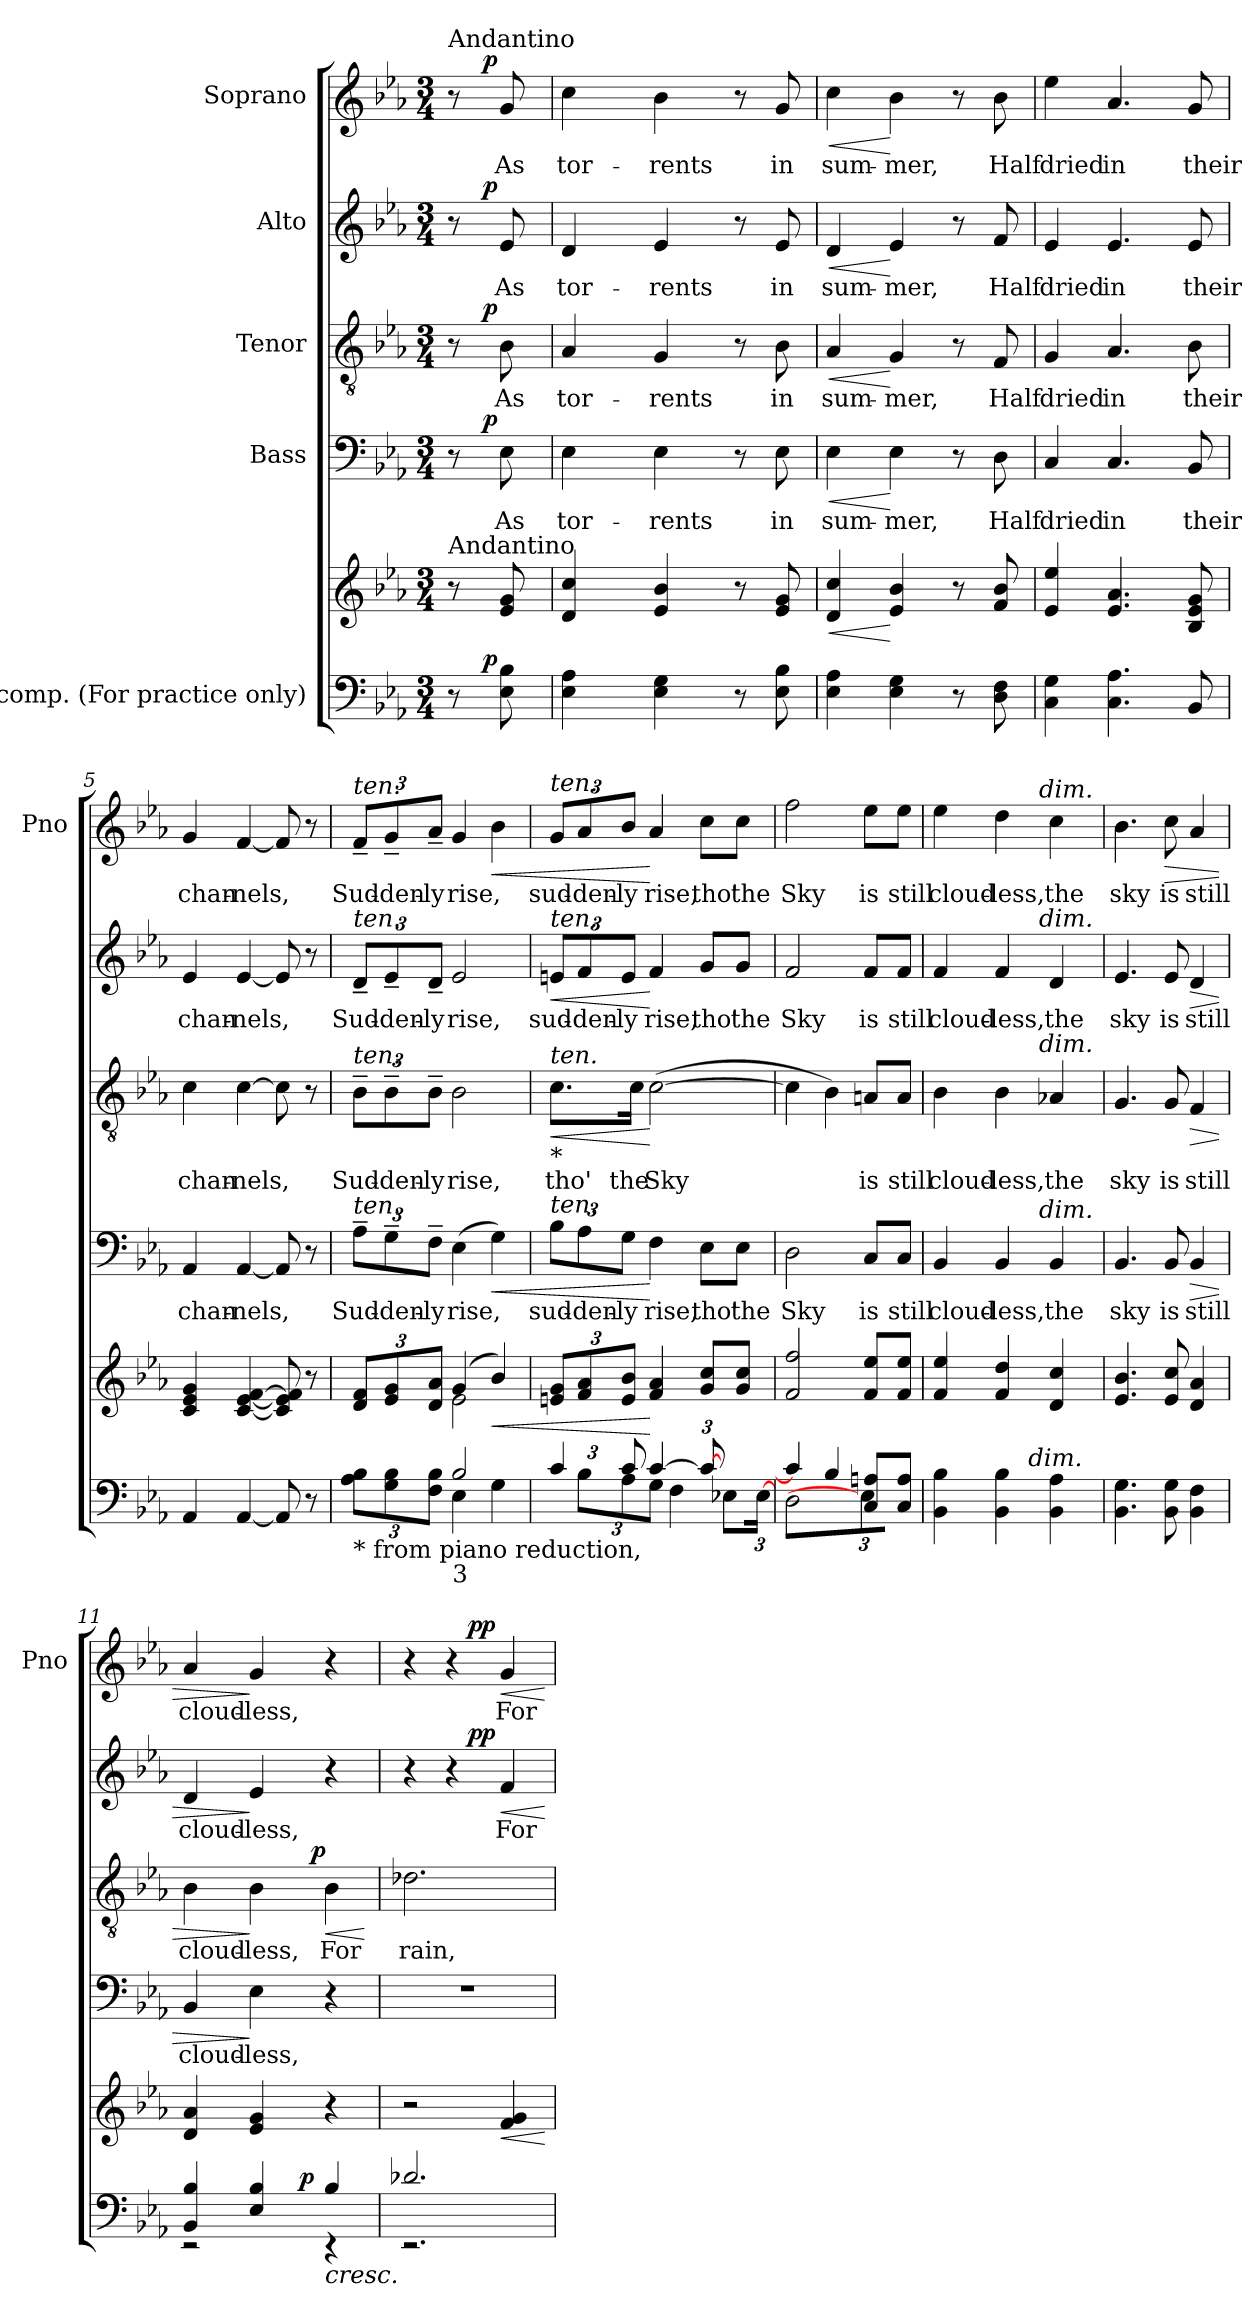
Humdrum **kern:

**kern	**kern	**dynam	**kern	**text	**dynam	**kern	**text	**dynam	**kern	**text	**dynam	**kern	**text	**dynam
*part5	*part5	*part5	*part4	*part4	*part4	*part3	*part3	*part3	*part2	*part2	*part2	*part1	*part1	*part1
*staff6	*staff5	*staff5/6	*staff4	*staff4	*staff4	*staff3	*staff3	*staff3	*staff2	*staff2	*staff2	*staff1	*staff1	*staff1
*I"Accomp. (For practice only)	*	*	*I"Bass	*	*	*I"Tenor	*	*	*I"Alto	*	*	*I"Soprano	*	*
*	*	*	*	*	*	*	*	*	*	*	*	*I'Pno	*	*
*clefF4	*clefG2	*	*clefF4	*	*	*clefGv2	*	*	*clefG2	*	*	*clefG2	*	*
*k[b-e-a-]	*k[b-e-a-]	*	*k[b-e-a-]	*	*	*k[b-e-a-]	*	*	*k[b-e-a-]	*	*	*k[b-e-a-]	*	*
*E-:	*E-:	*	*E-:	*	*	*E-:	*	*	*E-:	*	*	*E-:	*	*
*M3/4	*M3/4	*	*M3/4	*	*	*M3/4	*	*	*M3/4	*	*	*M3/4	*	*
=1	=1	=1	=1	=1	=1	=1	=1	=1	=1	=1	=1	=1	=1	=1
*^	*	*	*^	*	*	*^	*	*	*^	*	*	*^	*	*
!	!	!	!	!	!	!	!	!	!	!	!	!	!	!	!	!LO:TX:a:t=Andantino	!	!	!
!	!	!LO:TX:a:t=Andantino	!	!	!	!	!	!	!	!	!	!	!	!	!	!	!	!	!
8r	16.ryy	8r	.	8r	16.ryy	.	.	8r	16.ryy	.	.	8r	16.ryy	.	.	8r	16.ryy	.	.
!	!	!	!LO:DY:a=2	!	!	!	!LO:DY:a	!	!	!	!LO:DY:a	!	!	!	!LO:DY:a	!	!	!	!LO:DY:a
.	8ryy	.	p	.	8ryy	.	p	.	8ryy	.	p	.	8ryy	.	p	.	8ryy	.	p
8E-\ 8B-\	.	8e-/ 8g/	.	8E-\	.	As	.	8B-\	.	As	.	8e-/	.	As	.	8g/	.	As	.
.	32ryy	.	.	.	32ryy	.	.	.	32ryy	.	.	.	32ryy	.	.	.	32ryy	.	.
*	*	*	*	*v	*v	*	*	*	*	*	*	*v	*v	*	*	*	*	*	*
*v	*v	*	*	*	*	*	*v	*v	*	*	*	*	*	*	*	*	*
=2	=2	=2	=2	=2	=2	=2	=2	=2	=2	=2	=2	=2	=2	=2	=2
*	*MM76	*	*	*	*	*	*	*	*	*	*	*	*	*	*
4E-\ 4A-\	4d/ 4cc/	.	4E-\	tor-	.	4A-/	tor-	.	4d/	tor-	.	4cc\	12ryy	tor-	.
.	.	.	.	.	.	.	.	.	.	.	.	.	48ryy	.	.
*	*	*	*	*	*	*	*	*	*	*	*	*MM76	*	*	*
.	.	.	.	.	.	.	.	.	.	.	.	.	3ryy	.	.
4E-\ 4G\	4e-/ 4b-/	.	4E-\	-rents	.	4G/	-rents	.	4e-/	-rents	.	4b-\	.	-rents	.
.	.	.	.	.	.	.	.	.	.	.	.	.	6...ryy	.	.
8r	8r	.	8r	.	.	8r	.	.	8r	.	.	8r	.	.	.
8E-\ 8B-\	8e-/ 8g/	.	8E-\	in	.	8B-\	in	.	8e-/	in	.	8g/	.	in	.
=3	=3	=3	=3	=3	=3	=3	=3	=3	=3	=3	=3	=3	=3	=3	=3
!	!	!LO:HP:b	!	!	!LO:HP:b	!	!	!LO:HP:b	!	!	!LO:HP:b	!	!	!	!LO:HP:b
*	*	*	*	*	*	*	*	*	*	*	*	*v	*v	*	*
4E-\ 4A-\	4d/ 4cc/	<	4E-\	sum-	<	4A-/	sum-	<	4d/	sum-	<	4cc\	sum-	<
4E-\ 4G\	4e-/ 4b-/	[	4E-\	-mer,	[	4G/	-mer,	[	4e-/	-mer,	[	4b-\	-mer,	[
8r	8r	.	8r	.	.	8r	.	.	8r	.	.	8r	.	.
8D\ 8F\	8f/ 8b-/	.	8D\	Half	.	8F/	Half	.	8f/	Half	.	8b-\	Half	.
=4	=4	=4	=4	=4	=4	=4	=4	=4	=4	=4	=4	=4	=4	=4
4C\ 4G\	4e-/ 4ee-/	.	4C/	dried	.	4G/	dried	.	4e-/	dried	.	4ee-\	dried	.
4.C\ 4.A-\	4.e-/ 4.a-/	.	4.C/	in	.	4.A-/	in	.	4.e-/	in	.	4.a-/	in	.
8BB-/	8B-/ 8e-/ 8g/	.	8BB-/	their	.	8B-\	their	.	8e-/	their	.	8g/	their	.
=5	=5	=5	=5	=5	=5	=5	=5	=5	=5	=5	=5	=5	=5	=5
4AA-/	4c/ 4e-/ 4g/	.	4AA-/	chan-	.	4c\	chan-	.	4e-/	chan-	.	4g/	chan-	.
[4AA-/	[4c/ [4e-/ [4f/	.	[4AA-/	-nels,	.	[4c\	-nels,	.	[4e-/	-nels,	.	[4f/	-nels,	.
8AA-/]	8c/] 8e-/] 8f/]	.	8AA-/]	.	.	8c\]	.	.	8e-/]	.	.	8f/]	.	.
8r	8r	.	8r	.	.	8r	.	.	8r	.	.	8r	.	.
!!LO:LB:g=z
=6	=6	=6	=6	=6	=6	=6	=6	=6	=6	=6	=6	=6	=6	=6
*Xbrackettup	*Xbrackettup	*	*Xbrackettup	*	*	*Xbrackettup	*	*	*Xbrackettup	*	*	*Xbrackettup	*	*
*^	*^	*	*	*	*	*	*	*	*	*	*	*	*	*
!	!	!	!	!	!	!	!	!	!	!	!	!	!	!LO:TX:a:i:t=ten.	!	!
!	!	!	!	!	!	!	!	!	!	!	!LO:TX:a:i:t=ten.	!	!	!	!	!
!	!	!	!	!	!	!	!	!LO:TX:a:i:t=ten.	!	!	!	!	!	!	!	!
!	!	!	!	!	!LO:TX:a:i:t=ten.	!	!	!	!	!	!	!	!	!	!	!
!LO:TX:b:t=* from piano reduction,	!	!	!	!	!	!	!	!	!	!	!	!	!	!	!	!
12A-\ 12B-\L	4ryy	12d/ 12f/L	4ryy	.	12A-~>\L	Sud-	.	12B-~>\L	Sud-	.	12d~>/L	Sud-	.	12f~>/L	Sud-	.
12G\ 12B-\	.	12e-/ 12g/	.	.	12G~>\	-den-	.	12B-~>\	-den-	.	12e-~>/	-den-	.	12g~>/	-den-	.
12F\ 12B-\J	.	12d/ 12a-/J	.	.	12F~>\J	-ly	.	12B-~>\J	-ly	.	12d~>/J	-ly	.	12a-~>/J	-ly	.
!LO:TX:b:t=3	!	!	!	!	!	!	!	!	!	!	!	!	!	!	!	!
2B-/	4E-\	(4g/	2e-\	.	(4E-\	rise,	.	2B-\	rise,	.	2e-/	rise,	.	4g/	rise,	.
!	!	!	!	!LO:HP:b	!	!	!LO:HP:b	!	!	!	!	!	!	!	!	!LO:HP:b
.	4G\	4b-/)	.	<	4G\)	.	<	.	.	.	.	.	.	4b-\	.	<
*	*	*v	*v	*	*	*	*	*	*	*	*	*	*	*	*	*
=7	=7	=7	=7	=7	=7	=7	=7	=7	=7	=7	=7	=7	=7	=7	=7
!	!	!	!	!	!	!	!	!	!	!	!	!	!LO:TX:a:i:t=ten.	!	!
!	!	!	!	!	!	!	!	!	!	!LO:TX:a:i:t=ten.	!	!	!	!	!
!	!	!	!	!	!	!	!LO:TX:a:i:t=ten.	!	!	!	!	!	!	!	!
!	!	!	!	!	!	!	!LO:TX:b:t=*	!	!	!	!	!	!	!	!
!	!	!	!	!LO:TX:a:i:t=ten.	!	!	!	!	!	!	!	!	!	!	!
!	!	!	!	!	!	!	!	!	!LO:HP:b	!	!	!LO:HP:b	!	!	!
6c/	12ryy	12en/ 12g/L	.	12B-\L	sud-	.	8.c\L	tho'	<	12en/L	sud-	<	12g/L	sud-	.
.	12B-\L	12f/ 12a-/	.	12A-\	-den-	.	.	.	.	12f/	-den-	.	12a-/	-den-	.
12c/	12A-\	12e/ 12b-/J	.	12G\J	-ly	.	.	.	.	12e/J	-ly	.	12b-/J	-ly	.
.	.	.	.	.	.	.	16c\Jk	the	.	.	.	.	.	.	.
[>4c/	12G\J	4f/ 4a-/	[	4F\	rise,	[	([2c\	Sky	[	4f/	rise,	[	4a-/	rise,	[
.	4F\	.	.	.	.	.	.	.	.	.	.	.	.	.	.
12c/_	.	8g/ 8cc/L	.	8E-\L	tho'	.	.	.	.	8g/L	tho'	.	8cc\L	tho'	.
6ryy	8E-X\L	.	.	.	.	.	.	.	.	.	.	.	.	.	.
.	.	8g/ 8cc/J	.	8E-\J	the	.	.	.	.	8g/J	the	.	8cc\J	the	.
.	[24E-\J	.	.	.	.	.	.	.	.	.	.	.	.	.	.
=8	=8	=8	=8	=8	=8	=8	=8	=8	=8	=8	=8	=8	=8	=8	=8
4c/]	2D\	2f/ 2ff/	.	2D\	Sky	.	4c\]	.	.	2f/	Sky	.	2ff\	Sky	.
4B-/	.	.	.	.	.	.	4B-\)	.	.	.	.	.	.	.	.
8C/ 8An/L	12E-\J]	8f/ 8ee-/L	.	8C/L	is	.	8An/L	is	.	8f/L	is	.	8ee-\L	is	.
.	6ryy	.	.	.	.	.	.	.	.	.	.	.	.	.	.
8C/ 8A/J	.	8f/ 8ee-/J	.	8C/J	still	.	8A/J	still	.	8f/J	still	.	8ee-\J	still	.
=9	=9	=9	=9	=9	=9	=9	=9	=9	=9	=9	=9	=9	=9	=9	=9
*	*	*	*	*^	*	*	*^	*	*	*^	*	*	*^	*	*
4BB-\ 4B-\	4..ryy	4f/ 4ee-/	.	4BB-/	4...ryy	cloud-	.	4B-\	4...ryy	cloud-	.	4f/	4...ryy	cloud-	.	4ee-\	4...ryy	cloud-	.
4BB-\ 4B-\	.	4f/ 4dd/	.	4BB-/	.	-less,	.	4B-\	.	-less,	.	4f/	.	-less,	.	4dd\	.	-less,	.
!	!LO:TX:a:i:t=dim.	!	!	!	!	!	!	!	!	!	!	!	!	!	!	!	!	!	!
.	4ryy	.	.	.	.	.	.	.	.	.	.	.	.	.	.	.	.	.	.
!	!	!	!	!	!	!	!	!	!	!	!	!	!	!	!	!	!LO:TX:a:i:t=dim.	!	!
!	!	!	!	!	!	!	!	!	!	!	!	!	!LO:TX:a:i:t=dim.	!	!	!	!	!	!
!	!	!	!	!	!	!	!	!	!LO:TX:a:i:t=dim.	!	!	!	!	!	!	!	!	!	!
!	!	!	!	!	!LO:TX:a:i:t=dim.	!	!	!	!	!	!	!	!	!	!	!	!	!	!
.	.	.	.	.	4ryy	.	.	.	4ryy	.	.	.	4ryy	.	.	.	4ryy	.	.
4BB-\ 4A-\	.	4d/ 4cc/	.	4BB-/	.	the	.	4A-X/	.	the	.	4d/	.	the	.	4cc\	.	the	.
.	16ryy	.	.	.	.	.	.	.	.	.	.	.	.	.	.	.	.	.	.
.	.	.	.	.	32ryy	.	.	.	32ryy	.	.	.	32ryy	.	.	.	32ryy	.	.
*	*	*	*	*v	*v	*	*	*	*	*	*	*v	*v	*	*	*v	*v	*	*
*v	*v	*	*	*	*	*	*v	*v	*	*	*	*	*	*	*	*
=10	=10	=10	=10	=10	=10	=10	=10	=10	=10	=10	=10	=10	=10	=10
4.BB-\ 4.G\	4.e-/ 4.b-/	.	4.BB-/	sky	.	4.G/	sky	.	4.e-/	sky	.	4.b-\	sky	.
!	!	!	!	!	!	!	!	!	!	!	!	!	!	!LO:HP:b
8BB-\ 8G\	8e-/ 8cc/	.	8BB-/	is	.	8G/	is	.	8e-/	is	.	8cc\	is	>
!	!	!	!	!	!LO:HP:b	!	!	!LO:HP:b	!	!	!LO:HP:b	!	!	!
4BB-\ 4F\	4d/ 4a-/	.	4BB-/	still	>	4F/	still	>	4d/	still	>	4a-/	still	.
!!LO:PB:g=z
=11	=11	=11	=11	=11	=11	=11	=11	=11	=11	=11	=11	=11	=11	=11
*^	*	*	*	*	*	*^	*	*	*	*	*	*	*	*
*	*^	*	*	*	*	*	*	*	*	*	*	*	*	*	*	*
4BB-/ 4B-/	2rEE	3ryy	4d/ 4a-/	.	4BB-/	cloud-	.	4B-\	3ryy	cloud-	.	4d/	cloud-	.	4a-/	cloud-	.
4E-/ 4B-/	.	.	4e-/ 4g/	.	4E-\	-less,	]	4B-\	.	-less,	]	4e-/	-less,	]	4g/	-less,	]
.	.	12ryy	.	.	.	.	.	.	12.ryy	.	.	.	.	.	.	.	.
.	.	96ryy	.	.	.	.	.	.	.	.	.	.	.	.	.	.	.
!	!	!	!	!LO:DY:a=2	!	!	!	!	!	!	!	!	!	!	!	!	!
.	.	6ryy	.	p	.	.	.	.	.	.	.	.	.	.	.	.	.
!	!	!	!	!	!	!	!	!	!	!	!LO:DY:a	!	!	!	!	!	!
.	.	.	.	.	.	.	.	.	6..ryy	.	p	.	.	.	.	.	.
!	!	!	!	!LO:HP:b=2	!	!	!	!	!	!	!LO:HP:b	!	!	!	!	!	!
4B-/	4rEE	.	4r	<	4r	.	.	4B-\	.	For	<	4r	.	.	4r	.	.
.	.	12...ryy	.	.	.	.	.	.	.	.	.	.	.	.	.	.	.
.	.	.	.	.	.	.	.	.	.	.	[	.	.	.	.	.	.
=12	=12	=12	=12	=12	=12	=12	=12	=12	=12	=12	=12	=12	=12	=12	=12	=12	=12
!	!LO:N:vis=1	!	!	!	!	!	!	!	!	!	!	!	!	!	!	!	!
*	*v	*v	*	*	*	*	*	*v	*v	*	*	*^	*	*	*^	*	*
2.d-X/	2.rEE	2r	.	2.r	.	.	2.d-X\	rain,	.	4r	3ryy	.	.	4r	3ryy	.	.
.	.	.	.	.	.	.	.	.	.	4r	.	.	.	4r	.	.	.
!	!	!	!	!	!	!	!	!	!	!	!	!	!LO:DY:a	!	!	!	!LO:DY:a
.	.	.	.	.	.	.	.	.	.	.	3ryy	.	pp	.	3ryy	.	pp
!	!	!	!LO:HP:b	!	!	!	!	!	!	!	!	!	!LO:HP:b	!	!	!	!LO:HP:b
.	.	4f/ 4g/	<	.	.	.	.	.	.	4f/	.	For	<	4g/	.	For	<
.	.	.	.	.	.	.	.	.	.	.	12ryy	.	.	.	12ryy	.	.
*v	*v	*	*	*	*	*	*	*	*	*	*	*	*	*	*	*	*
.	.	[ [	.	.	.	.	.	.	.	.	.	[	.	.	.	[
*	*	*	*	*	*	*	*	*	*v	*v	*	*	*	*	*	*
*	*	*	*	*	*	*	*	*	*	*	*	*v	*v	*	*
=	=	=	=	=	=	=	=	=	=	=	=	=	=	=
*-	*-	*-	*-	*-	*-	*-	*-	*-	*-	*-	*-	*-	*-	*-
